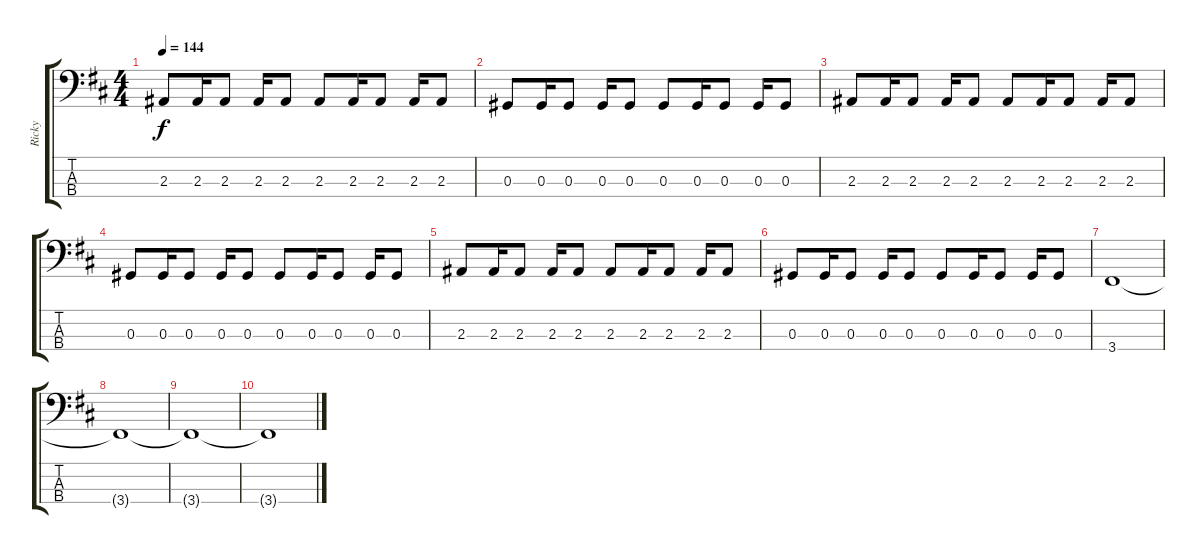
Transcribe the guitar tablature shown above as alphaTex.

\track ("Ricky" "Ricky") {instrument electricbasspick}
\staff {score tabs}
\tuning (Gb2 Db2 Ab1 Eb1) {hide}
\ts (4 4)
\tempo 144
\clef f4
\ks d
2.3.8{dy f} 2.3.16 2.3.8 2.3.16 2.3.8 2.3.8 2.3.16 2.3.8 2.3.16 2.3.8 |
0.3.8 0.3.16 0.3.8 0.3.16 0.3.8 0.3.8 0.3.16 0.3.8 0.3.16 0.3.8 |
2.3.8 2.3.16 2.3.8 2.3.16 2.3.8 2.3.8 2.3.16 2.3.8 2.3.16 2.3.8 |
0.3.8 0.3.16 0.3.8 0.3.16 0.3.8 0.3.8 0.3.16 0.3.8 0.3.16 0.3.8 |
2.3.8 2.3.16 2.3.8 2.3.16 2.3.8 2.3.8 2.3.16 2.3.8 2.3.16 2.3.8 |
0.3.8 0.3.16 0.3.8 0.3.16 0.3.8 0.3.8 0.3.16 0.3.8 0.3.16 0.3.8 |
3.4.1{volume 0} |
3.4{t}.1 |
3.4{t}.1 |
3.4{t}.1
